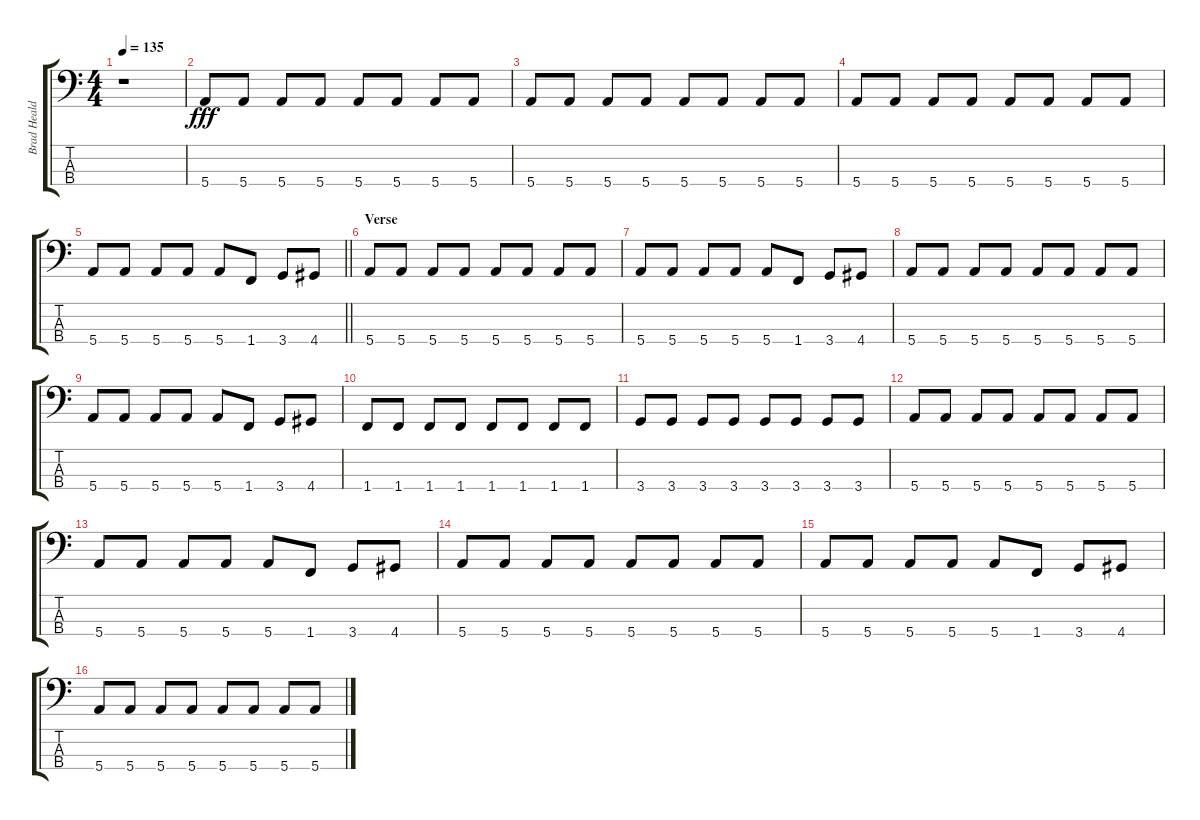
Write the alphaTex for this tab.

\track ("Brad Heald (Bass Track)" "Brad Heald") {instrument electricbasspick}
\staff {score tabs}
\tuning (G2 D2 A1 E1) {hide}
\ts (4 4)
\tempo 135
\clef f4
\ks c
r.1{dy fff instrument electricbasspick} |
5.4.8 5.4.8 5.4.8 5.4.8 5.4.8 5.4.8 5.4.8 5.4.8 |
5.4.8 5.4.8 5.4.8 5.4.8 5.4.8 5.4.8 5.4.8 5.4.8 |
5.4.8 5.4.8 5.4.8 5.4.8 5.4.8 5.4.8 5.4.8 5.4.8 |
\barLineRight lightlight
5.4.8 5.4.8 5.4.8 5.4.8 5.4.8 1.4.8 3.4.8 4.4.8 |
\section ("" "Verse")
5.4.8 5.4.8 5.4.8 5.4.8 5.4.8 5.4.8 5.4.8 5.4.8 |
5.4.8 5.4.8 5.4.8 5.4.8 5.4.8 1.4.8 3.4.8 4.4.8 |
5.4.8 5.4.8 5.4.8 5.4.8 5.4.8 5.4.8 5.4.8 5.4.8 |
5.4.8 5.4.8 5.4.8 5.4.8 5.4.8 1.4.8 3.4.8 4.4.8 |
1.4.8 1.4.8 1.4.8 1.4.8 1.4.8 1.4.8 1.4.8 1.4.8 |
3.4.8 3.4.8 3.4.8 3.4.8 3.4.8 3.4.8 3.4.8 3.4.8 |
5.4.8 5.4.8 5.4.8 5.4.8 5.4.8 5.4.8 5.4.8 5.4.8 |
5.4.8 5.4.8 5.4.8 5.4.8 5.4.8 1.4.8 3.4.8 4.4.8 |
5.4.8 5.4.8 5.4.8 5.4.8 5.4.8 5.4.8 5.4.8 5.4.8 |
5.4.8 5.4.8 5.4.8 5.4.8 5.4.8 1.4.8 3.4.8 4.4.8 |
5.4.8 5.4.8 5.4.8 5.4.8 5.4.8 5.4.8 5.4.8 5.4.8
